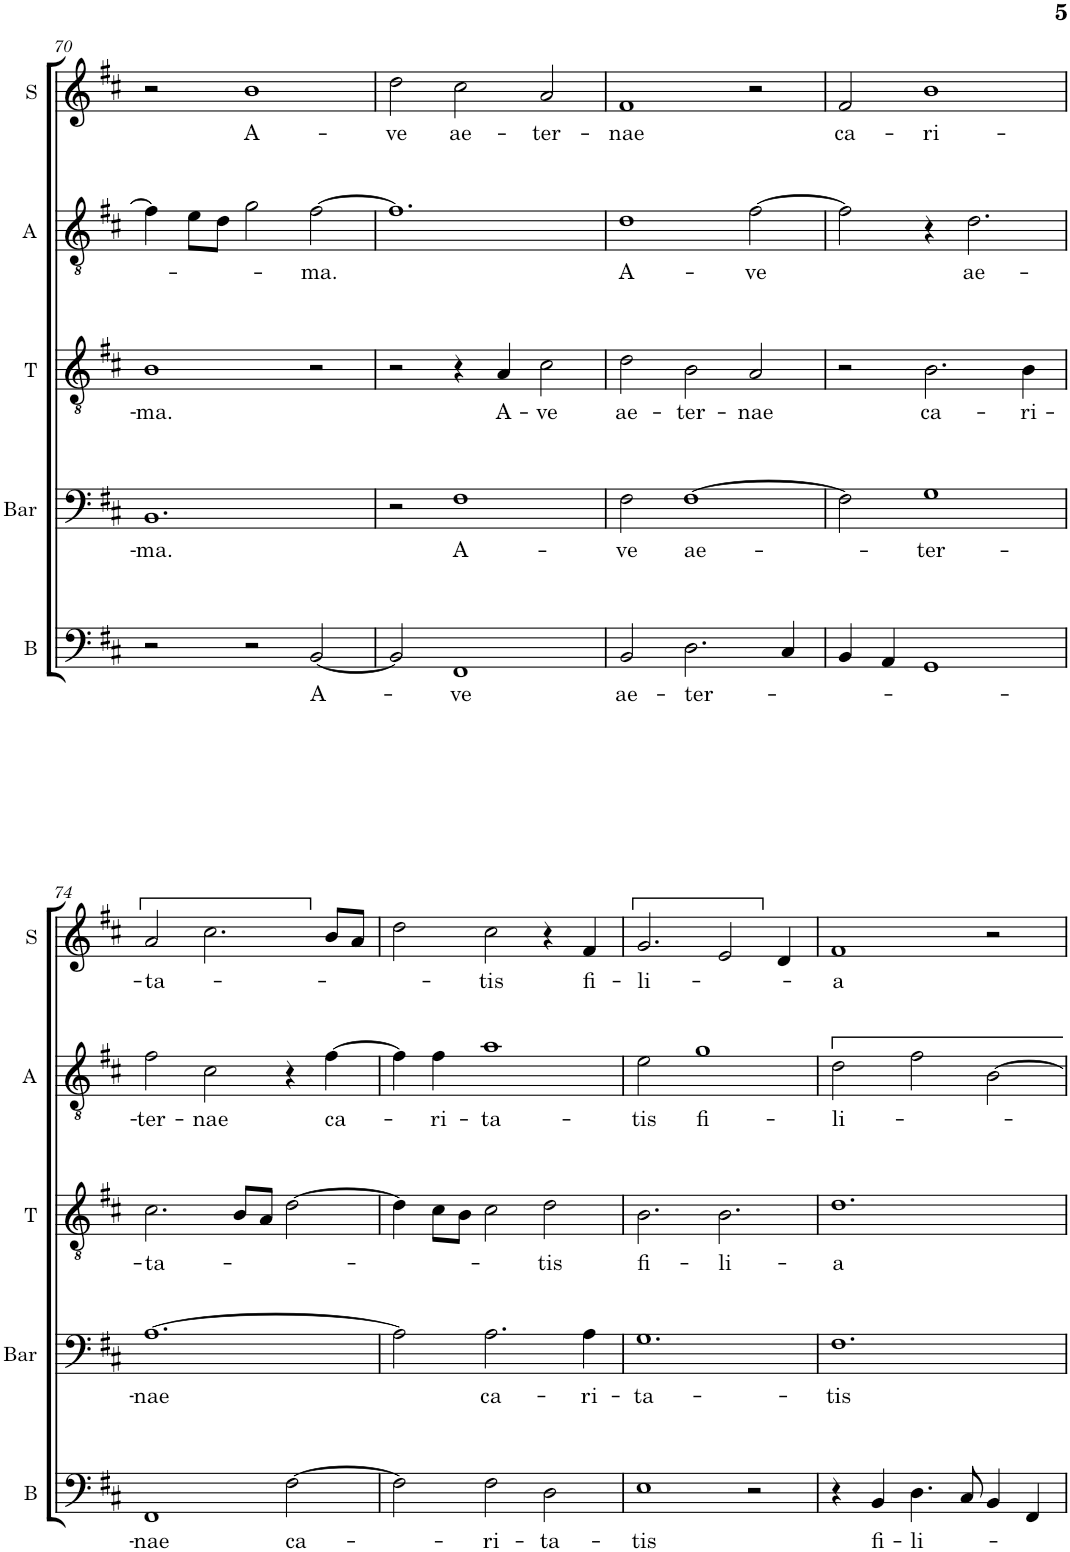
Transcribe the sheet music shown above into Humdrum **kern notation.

**kern	**text	**kern	**text	**kern	**text	**kern	**text	**kern	**text
*part5	*part5	*part4	*part4	*part3	*part3	*part2	*part2	*part1	*part1
*staff5	*staff5	*staff4	*staff4	*staff3	*staff3	*staff2	*staff2	*staff1	*staff1
*I"B	*	*I"Bar	*	*I"T	*	*I"A	*	*I"S	*
*I'B	*	*I'Bar	*	*I'T	*	*I'A	*	*I'S	*
!!LO:PB:g=z
*clefF4	*	*clefF4	*	*clefGv2	*	*clefGv2	*	*clefG2	*
*	*	*Trd8c14	*	*	*	*Trd4c7	*	*	*
*k[f#c#]	*	*k[f#c#]	*	*k[f#c#]	*	*k[f#c#]	*	*k[f#c#]	*
*M3/2	*	*M3/2	*	*M3/2	*	*M3/2	*	*M3/2	*
=70	=70	=70	=70	=70	=70	=70	=70	=70	=70
!	!	!	!LO:LY:b	!	!LO:LY:b	!	!	!	!
2r	.	1.BB	-ma.	1B	-ma.	4f#\]	.	2r	.
.	.	.	.	.	.	8e\L	.	.	.
.	.	.	.	.	.	8d\J	.	.	.
!	!	!	!	!	!	!	!	!	!LO:LY:b
2r	.	.	.	.	.	2g\	.	1b	A-
!	!LO:LY:b	!	!	!	!	!	!LO:LY:b	!	!
[2BB/	A-	.	.	2r	.	[2f#\	-ma.	.	.
=71	=71	=71	=71	=71	=71	=71	=71	=71	=71
!	!	!	!	!	!	!	!	!	!LO:LY:b
2BB/]	.	2r	.	2r	.	1.f#]	.	2dd\	-ve
!	!LO:LY:b	!	!LO:LY:b	!	!	!	!	!	!LO:LY:b
1FF#	-ve	1F#	A-	4r	.	.	.	2cc#\	ae-
!	!	!	!	!	!LO:LY:b	!	!	!	!
.	.	.	.	4A/	A-	.	.	.	.
!	!	!	!	!	!LO:LY:b	!	!	!	!LO:LY:b
.	.	.	.	2c#\	-ve	.	.	2a/	-ter-
=72	=72	=72	=72	=72	=72	=72	=72	=72	=72
!	!LO:LY:b	!	!LO:LY:b	!	!LO:LY:b	!	!LO:LY:b	!	!LO:LY:b
2BB/	ae-	2F#\	-ve	2d\	ae-	1d	A-	1f#	-nae
!	!LO:LY:b	!	!LO:LY:b	!	!LO:LY:b	!	!	!	!
2.D\	-ter-	[1F#	ae-	2B\	-ter-	.	.	.	.
!	!	!	!	!	!LO:LY:b	!	!LO:LY:b	!	!
.	.	.	.	2A/	-nae	[2f#\	-ve	2r	.
4C#/	.	.	.	.	.	.	.	.	.
=73	=73	=73	=73	=73	=73	=73	=73	=73	=73
!	!	!	!	!	!	!	!	!	!LO:LY:b
4BB/	.	2F#\]	.	2r	.	2f#\]	.	2f#/	ca-
4AA/	.	.	.	.	.	.	.	.	.
!	!	!	!LO:LY:b	!	!LO:LY:b	!	!	!	!LO:LY:b
1GG	.	1G	-ter-	2.B\	ca-	4r	.	1b	-ri-
!	!	!	!	!	!	!	!LO:LY:b	!	!
.	.	.	.	.	.	2.d\	ae-	.	.
!	!	!	!	!	!LO:LY:b	!	!	!	!
.	.	.	.	4B\	-ri-	.	.	.	.
!!LO:LB:g=z
=74	=74	=74	=74	=74	=74	=74	=74	=74	=74
!	!LO:LY:b	!	!LO:LY:b	!	!LO:LY:b	!	!LO:LY:b	!	!LO:LY:b
1FF#	-nae	[1.A	-nae	2.c#\	-ta-	2f#\	-ter-	2a/	-ta-
!	!	!	!	!	!	!	!LO:LY:b	!	!
.	.	.	.	.	.	2c#\	-nae	2.cc#\	.
.	.	.	.	8B/L	.	.	.	.	.
.	.	.	.	8A/J	.	.	.	.	.
!	!LO:LY:b	!	!	!	!	!	!	!	!
[2F#\	ca-	.	.	[2d\	.	4r	.	.	.
!	!	!	!	!	!	!	!LO:LY:b	!	!
.	.	.	.	.	.	[4f#\	ca-	8b/L	.
.	.	.	.	.	.	.	.	8a/J	.
=75	=75	=75	=75	=75	=75	=75	=75	=75	=75
2F#\]	.	2A\]	.	4d\]	.	4f#\]	.	2dd\	.
!	!	!	!	!	!	!	!LO:LY:b	!	!
.	.	.	.	8c#\L	.	4f#\	-ri-	.	.
.	.	.	.	8B\J	.	.	.	.	.
!	!LO:LY:b	!	!LO:LY:b	!	!	!	!LO:LY:b	!	!LO:LY:b
2F#\	-ri-	2.A\	ca-	2c#\	.	1a	-ta-	2cc#\	-tis
!	!LO:LY:b	!	!	!	!LO:LY:b	!	!	!	!
2D\	-ta-	.	.	2d\	-tis	.	.	4r	.
!	!	!	!LO:LY:b	!	!	!	!	!	!LO:LY:b
.	.	4A\	-ri-	.	.	.	.	4f#/	fi-
=76	=76	=76	=76	=76	=76	=76	=76	=76	=76
!	!LO:LY:b	!	!LO:LY:b	!	!LO:LY:b	!	!LO:LY:b	!	!LO:LY:b
1E	-tis	1.G	-ta-	2.B\	fi-	2e\	-tis	2.g/	-li-
!	!	!	!	!	!	!	!LO:LY:b	!	!
.	.	.	.	.	.	1g	fi-	.	.
!	!	!	!	!	!LO:LY:b	!	!	!	!
.	.	.	.	2.B\	-li-	.	.	2e/	.
2r	.	.	.	.	.	.	.	.	.
.	.	.	.	.	.	.	.	4d/	.
=77	=77	=77	=77	=77	=77	=77	=77	=77	=77
!	!	!	!LO:LY:b	!	!LO:LY:b	!	!LO:LY:b	!	!LO:LY:b
4r	.	1.F#	-tis	1.d	-a	2d\	-li-	1f#	-a
!	!LO:LY:b	!	!	!	!	!	!	!	!
4BB/	fi-	.	.	.	.	.	.	.	.
!	!LO:LY:b	!	!	!	!	!	!	!	!
4.D\	-li-	.	.	.	.	2f#\	.	.	.
8C#/	.	.	.	.	.	.	.	.	.
4BB/	.	.	.	.	.	[2B\	.	2r	.
4FF#/	.	.	.	.	.	.	.	.	.
=	=	=	=	=	=	=	=	=	=
*-	*-	*-	*-	*-	*-	*-	*-	*-	*-
